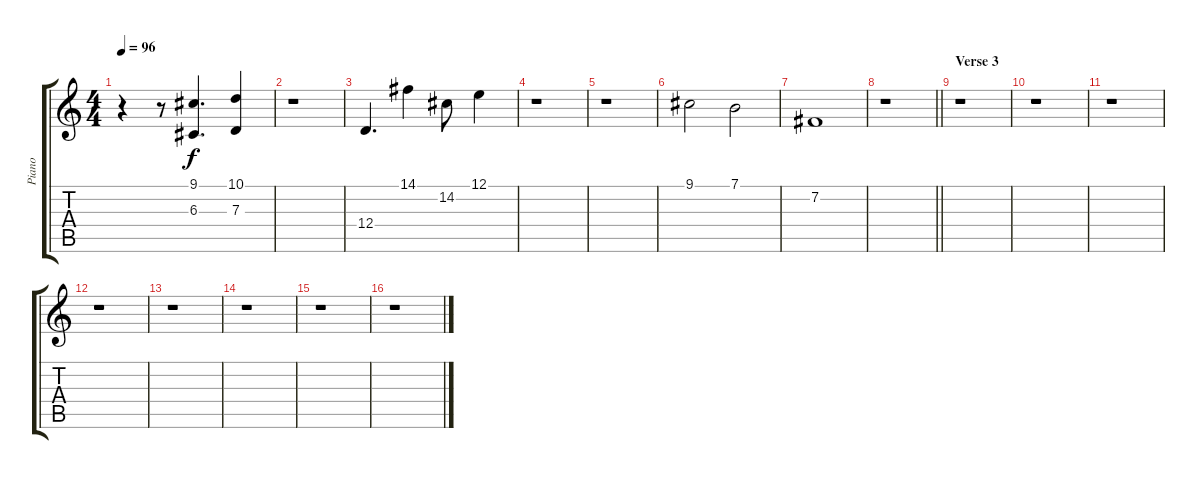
\track ("Piano" "Piano") {instrument acousticgrandpiano}
\staff {score tabs}
\tuning (E4 B3 G3 D3 A2 E2) {hide}
\ts (4 4)
\tempo 96
\clef g2
\ks c
r.4{dy f} r.8 (9.1 6.3).4{d} (10.1 7.3).4 |
r.1 |
12.4.4{d} 14.1.4 14.2.8 12.1.4 |
r.1 |
r.1 |
9.1.2 7.1.2 |
7.2.1 |
\barLineRight lightlight
r.1 |
\section ("" "Verse 3")
r.1 |
r.1 |
r.1 |
r.1 |
r.1 |
r.1 |
r.1 |
r.1
